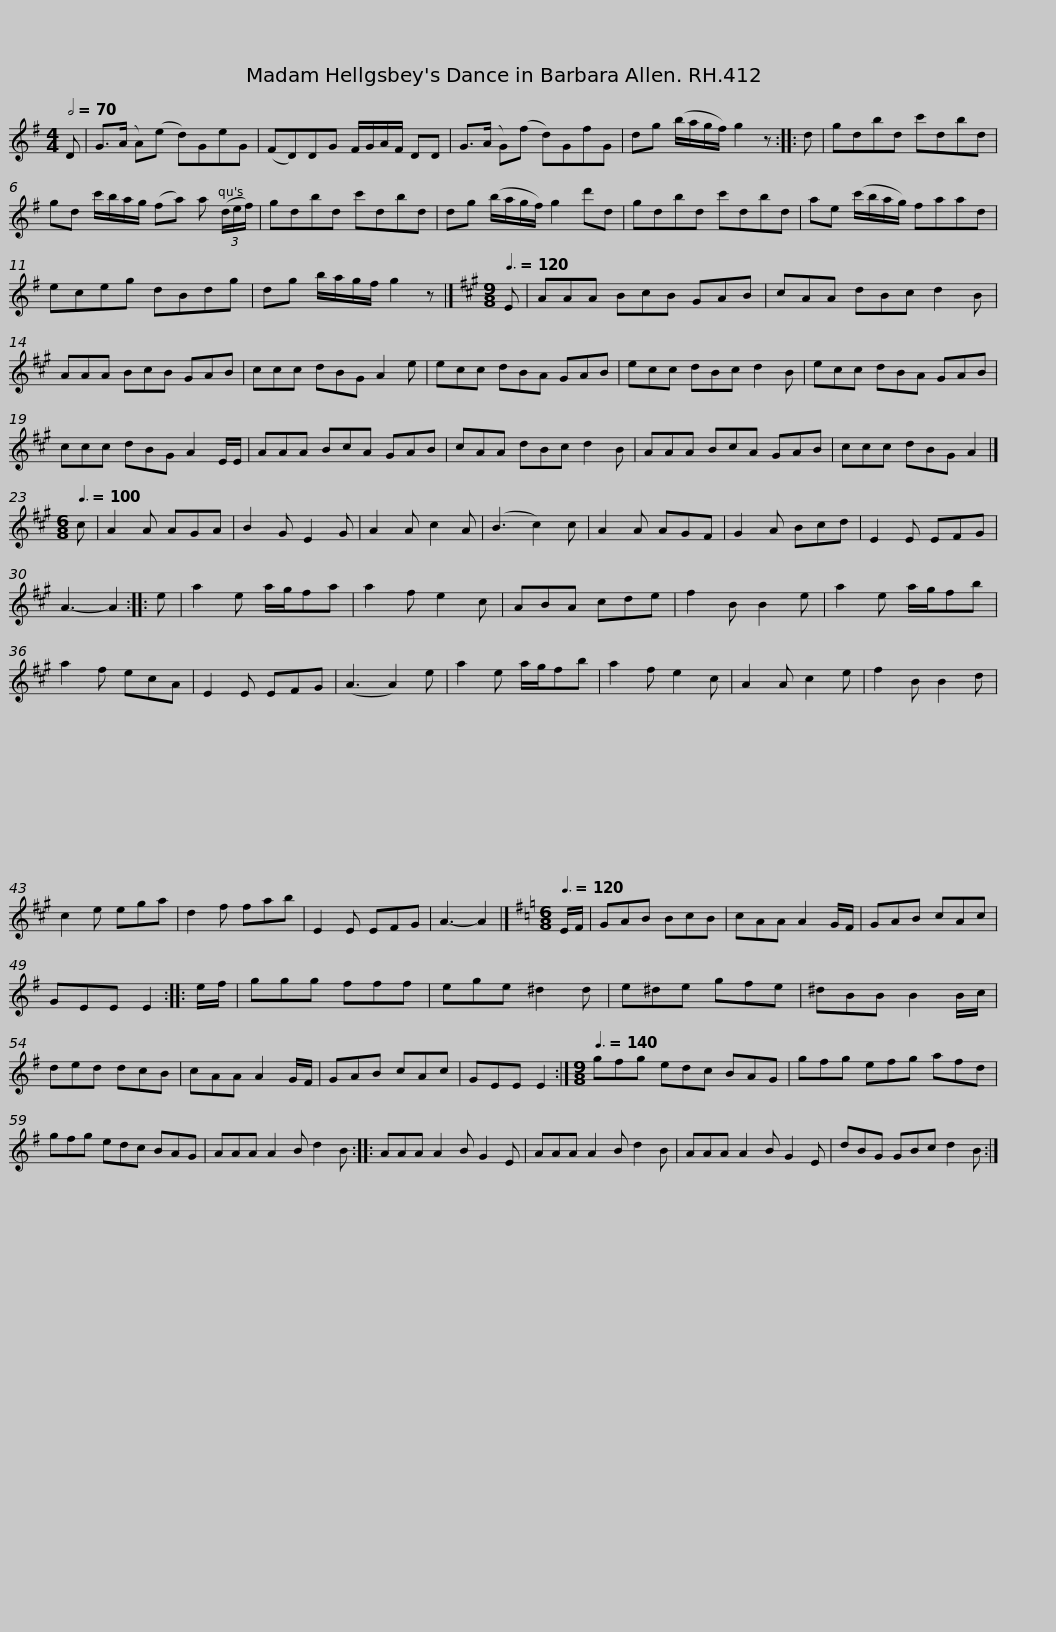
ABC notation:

X:1
L:1/8
Q:1/2=70
M:4/4
I:linebreak $
K:G
V:1 treble
V:1
 D | G>(A A)(e d)GeG | (FD)DG F/G/A/F/ DD | G>(A G)(f d)GfG | dg (b/a/g/f/) g2 z ::$ %5
 d | gdbd c'dbd | gd c'/b/a/g/ (fa) a (3(d/e/f/) | gdbd c'dbd | dg (b/a/g/f/) g2 d'd |$ %10
 gdbd c'dbd | ae (c'/b/a/g/) faad | eceg dBdg | dg b/a/g/f/ g2 z |][K:A][M:9/8][Q:3/8=120] E |$ %15
 AAA BcB GAB | cAA dBc d2 B | AAA BcB GAB | ccc dBG A2 e |$ ecc dBA GAB | %20
 ecc dBc d2 B | ecc dBA GAB | ccc dBG A2 E/E/ |$ AAA BcA GAB | cAA dBc d2 B | %25
 AAA BcA GAB | ccc dBG A2 |][M:6/8][Q:3/8=100] c | A2 A AGA |$ B2 G E2 G | %30
 A2 A c2 A | (B3 c2) c |$ A2 A AGF | G2 A Bcd | E2 E EFG | %35
 A3- A2 ::$ e | a2 e a/g/fa | a2 f e2 c | ABA cde | %40
 f2 B B2 e |$ a2 e a/g/fb | a2 f ecA | E2 E EFG | (A3 A2) e |$ %45
 a2 e a/g/fb | a2 f e2 c | A2 A c2 e | f2 B B2 d |$ c2 e ega | %50
 d2 f fab | E2 E EFG | A3- A2 |][K:G][M:6/8][Q:3/8=120] E/F/ | GAB BcB | %55
 cAA A2 G/F/ | GAB cAc |$ GEE E2 ::$ e/f/ | ggg fff | %60
 ege ^d2 d | e^de gfe | ^dBB B2 B/c/ |$ ded dcB | cAA A2 G/F/ | %65
 GAB cAc | GEE E2 :|[M:9/8][Q:3/8=140] gfg edc BAG | gfg efg afd |$ gfg edc BAG | %70
 AAA A2 B d2 B ::$ AAA A2 B G2 E | AAA A2 B d2 B | AAA A2 B G2 E | dBG GBc d2 B :| %75
